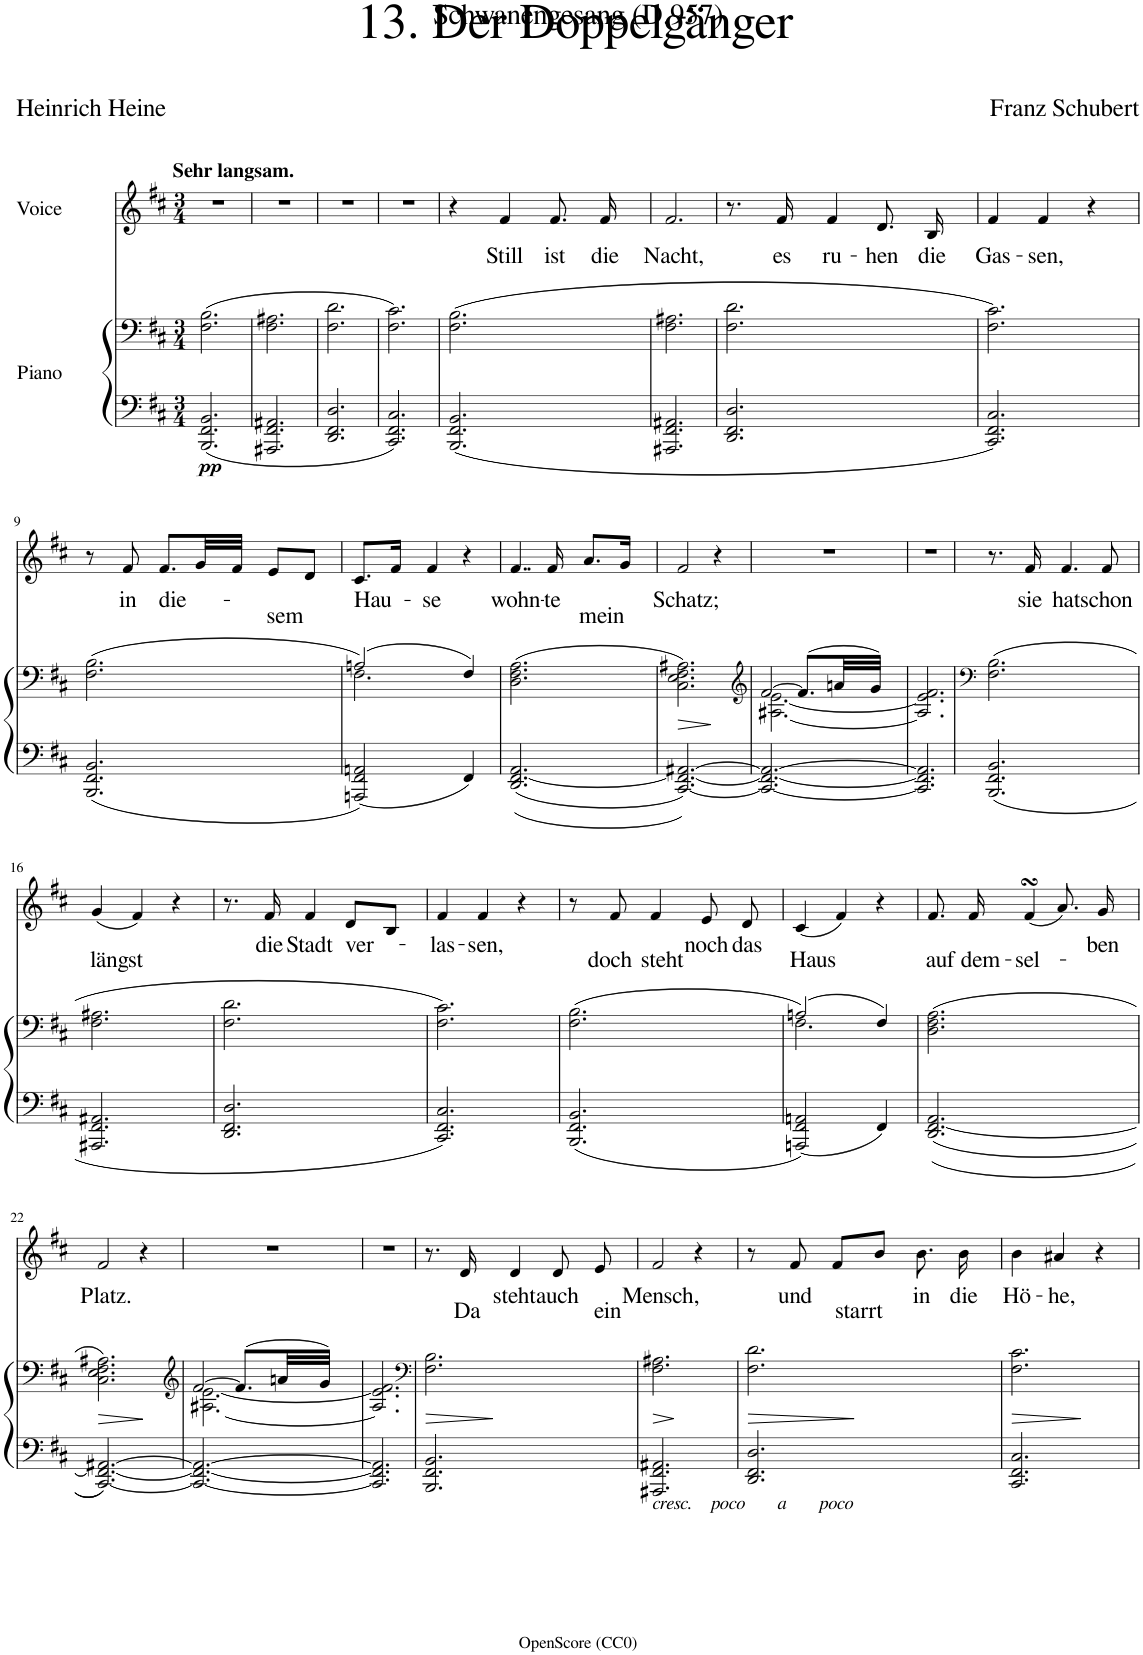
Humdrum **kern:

**kern	**kern	**dynam	**kern	**text
*part2	*part2	*part2	*part1	*part1
*staff3	*staff2	*staff2/3	*staff1	*staff1
*I"Piano	*	*	*I"Voice	*
*I'Pno	*	*	*	*
*clefF4	*clefF4	*	*clefG2	*
*k[f#c#]	*k[f#c#]	*	*k[f#c#]	*
*M3/4	*M3/4	*	*M3/4	*
=1	=1	=1	=1	=1
!	!	!	!LO:TX:a:B:t=Sehr langsam.	!
!	!	!LO:DY:b=2	!	!
2.BBB/ 2.FF#/ 2.BB/	(2.F#\ 2.B\	pp	2.r	.
=2	=2	=2	=2	=2
2.AAA#X/ 2.FF#/ 2.AA#X/	2.F#\ 2.A#X\	.	2.r	.
=3	=3	=3	=3	=3
2.DD/ 2.FF#/ 2.D/	2.F#\ 2.d\	.	2.r	.
=4	=4	=4	=4	=4
2.CC#/ 2.FF#/ 2.C#/	2.F#\ 2.c#\)	.	2.r	.
=5	=5	=5	=5	=5
2.BBB/ 2.FF#/ 2.BB/	(2.F#\ 2.B\	.	4r	.
!	!	!	!	!LO:LY:b
.	.	.	4f#/	Still
!	!	!	!	!LO:LY:b
.	.	.	8.f#/	ist
!	!	!	!	!LO:LY:b
.	.	.	16f#/	die
=6	=6	=6	=6	=6
!	!	!	!	!LO:LY:b
2.AAA#X/ 2.FF#/ 2.AA#X/	2.F#\ 2.A#X\	.	2.f#/	Nacht,
=7	=7	=7	=7	=7
2.DD/ 2.FF#/ 2.D/	2.F#\ 2.d\	.	8.r	.
!	!	!	!	!LO:LY:b
.	.	.	16f#/	es
!	!	!	!	!LO:LY:b
.	.	.	4f#/	ru-
!	!	!	!	!LO:LY:b
.	.	.	8.d/	-hen
!	!	!	!	!LO:LY:b
.	.	.	16B/	die
=8	=8	=8	=8	=8
!	!	!	!	!LO:LY:b
2.CC#/ 2.FF#/ 2.C#/	2.F#\ 2.c#\)	.	4f#/	Gas-
!	!	!	!	!LO:LY:b
.	.	.	4f#/	-sen,
.	.	.	4r	.
!!LO:LB:g=z
=9	=9	=9	=9	=9
2.BBB/ 2.FF#/ 2.BB/	(2.F#\ 2.B\	.	8r	.
!	!	!	!	!LO:LY:b
.	.	.	8f#/	in
!	!	!	!	!LO:LY:b
.	.	.	8.f#/L	die-
.	.	.	32g/LL	.
.	.	.	32f#/JJJ	.
!	!	!	!	!LO:LY:b
.	.	.	8e/L	-sem
.	.	.	8d/J	.
=10	=10	=10	=10	=10
*	*^	*	*	*
!	!	!	!	!	!LO:LY:b
2AAAn/ 2FF#/ 2AAn/	(2An/)	2.F#\	.	8.c#/L	Hau-
.	.	.	.	16f#/Jk	.
!	!	!	!	!	!LO:LY:b
.	.	.	.	4f#/	se
4FF#/	4F#/)	.	.	4r	.
*	*v	*v	*	*	*
=11	=11	=11	=11	=11
!	!	!	!	!LO:LY:b
2.DD/ [2.FF#/ 2.AA/	(2.D\ 2.F#\ 2.A\	.	4..f#/	wohn-
!	!	!	!	!LO:LY:b
.	.	.	16f#/	-te
!	!	!	!	!LO:LY:b
.	.	.	8.a/L	mein
.	.	.	16g/Jk	.
=12	=12	=12	=12	=12
!	!	!LO:HP:b	!	!LO:LY:b
[2.CC#/ 2.FF#/_ [2.AA#X/	2.C#\ 2.E\ 2.F#\ 2.A#X\)	>	2f#/	Schatz;
.	.	.	4r	.
.	.	]	.	.
=13	=13	=13	=13	=13
*	*clefG2	*	*	*
*	*^	*	*	*
2.CC#/_ 2.FF#/_ 2.AA#/_	[2f#/	[2.A#X\ [2.e\	.	2.r	.
.	(8.f#/L]	.	.	.	.
.	32an/LL	.	.	.	.
.	32g/JJJ)	.	.	.	.
=14	=14	=14	=14	=14	=14
2.CC#/] 2.FF#/] 2.AA#/]	2.ryy	2.A#/] 2.e/] 2.f#/	.	2.r	.
*	*v	*v	*	*	*
=15	=15	=15	=15	=15
*	*clefF4	*	*	*
2.BBB/ 2.FF#/ 2.BB/	(2.F#\ 2.B\	.	8.r	.
!	!	!	!	!LO:LY:b
.	.	.	16f#/	sie
!	!	!	!	!LO:LY:b
.	.	.	4.f#/	hat
!	!	!	!	!LO:LY:b
.	.	.	8f#/	schon
!!LO:LB:g=z
=16	=16	=16	=16	=16
!	!	!	!	!LO:LY:b
2.AAA#X/ 2.FF#/ 2.AA#X/	2.F#\ 2.A#X\	.	(4g/	längst
.	.	.	4f#/)	.
.	.	.	4r	.
=17	=17	=17	=17	=17
2.DD/ 2.FF#/ 2.D/	2.F#\ 2.d\	.	8.r	.
!	!	!	!	!LO:LY:b
.	.	.	16f#/	die
!	!	!	!	!LO:LY:b
.	.	.	4f#/	Stadt
!	!	!	!	!LO:LY:b
.	.	.	8d/L	ver-
.	.	.	8B/J	.
=18	=18	=18	=18	=18
!	!	!	!	!LO:LY:b
2.CC#/ 2.FF#/ 2.C#/	2.F#\ 2.c#\)	.	4f#/	las-
!	!	!	!	!LO:LY:b
.	.	.	4f#/	-sen,
.	.	.	4r	.
=19	=19	=19	=19	=19
2.BBB/ 2.FF#/ 2.BB/	(2.F#\ 2.B\	.	8r	.
!	!	!	!	!LO:LY:b
.	.	.	8f#/	doch
!	!	!	!	!LO:LY:b
.	.	.	4f#/	steht
!	!	!	!	!LO:LY:b
.	.	.	8e/	noch
!	!	!	!	!LO:LY:b
.	.	.	8d/	das
=20	=20	=20	=20	=20
*	*^	*	*	*
!	!	!	!	!	!LO:LY:b
2AAAn/ 2FF#/ 2AAn/	(2An/)	2.F#\	.	(4c#/	Haus
.	.	.	.	4f#/)	.
4FF#/	4F#/)	.	.	4r	.
*	*v	*v	*	*	*
=21	=21	=21	=21	=21
!	!	!	!	!LO:LY:b
2.DD/ [2.FF#/ 2.AA/	(2.D\ 2.F#\ 2.A\	.	8.f#/	auf
!	!	!	!	!LO:LY:b
.	.	.	16f#/	dem-
!	!	!	!	!LO:LY:b
.	.	.	(4f#sSsS/	-sel-
.	.	.	8.a/)	.
!	!	!	!	!LO:LY:b
.	.	.	16g/	ben
!!LO:LB:g=z
=22	=22	=22	=22	=22
!	!	!LO:HP:b	!	!LO:LY:b
[2.CC#/ 2.FF#/_ [2.AA#X/	2.C#\ 2.E\ 2.F#\ 2.A#X\)	>	2f#/	Platz.
.	.	.	4r	.
.	.	]	.	.
=23	=23	=23	=23	=23
*	*clefG2	*	*	*
*	*^	*	*	*
2.CC#/_ 2.FF#/_ 2.AA#/_	[2f#/	[2.A#X\ [2.e\	.	2.r	.
.	(8.f#/L]	.	.	.	.
.	32an/LL	.	.	.	.
.	32g/JJJ)	.	.	.	.
=24	=24	=24	=24	=24	=24
2.CC#/] 2.FF#/] 2.AA#/]	2.ryy	2.A#/] 2.e/] 2.f#/	.	2.r	.
*	*v	*v	*	*	*
=25	=25	=25	=25	=25
*	*clefF4	*	*	*
*	*^	*	*	*
!	!	!	!LO:HP:b	!	!
*	*v	*v	*	*	*
2.BBB/ 2.FF#/ 2.BB/	2.F#\ 2.B\	>	8.r	.
!	!	!	!	!LO:LY:b
.	.	.	16d/	Da
!	!	!	!	!LO:LY:b
.	.	.	4d/	steht
!	!	!	!	!LO:LY:b
.	.	.	8d/	auch
!	!	!	!	!LO:LY:b
.	.	.	8e/	ein
.	.	]	.	.
=26	=26	=26	=26	=26
!LO:TX:b:i:t=cresc.    poco       a       poco	!	!	!	!
!	!	!LO:HP:b	!	!LO:LY:b
2.AAA#X/ 2.FF#/ 2.AA#X/	2.F#\ 2.A#X\	>	2f#/	Mensch,
.	.	.	4r	.
.	.	]	.	.
=27	=27	=27	=27	=27
!	!	!LO:HP:b	!	!
2.DD/ 2.FF#/ 2.D/	2.F#\ 2.d\	>	8r	.
!	!	!	!	!LO:LY:b
.	.	.	8f#/	und
!	!	!	!	!LO:LY:b
.	.	.	8f#/L	starrt
.	.	.	8b/J	.
!	!	!	!	!LO:LY:b
.	.	.	8.b\	in
!	!	!	!	!LO:LY:b
.	.	.	16b\	die
.	.	]	.	.
=28	=28	=28	=28	=28
!	!	!LO:HP:b	!	!LO:LY:b
2.CC#/ 2.FF#/ 2.C#/	2.F#\ 2.c#\	>	4b\	Hö-
!	!	!	!	!LO:LY:b
.	.	.	4a#X/	-he,
.	.	.	4r	.
.	.	]	.	.
=	=	=	=	=
*-	*-	*-	*-	*-
